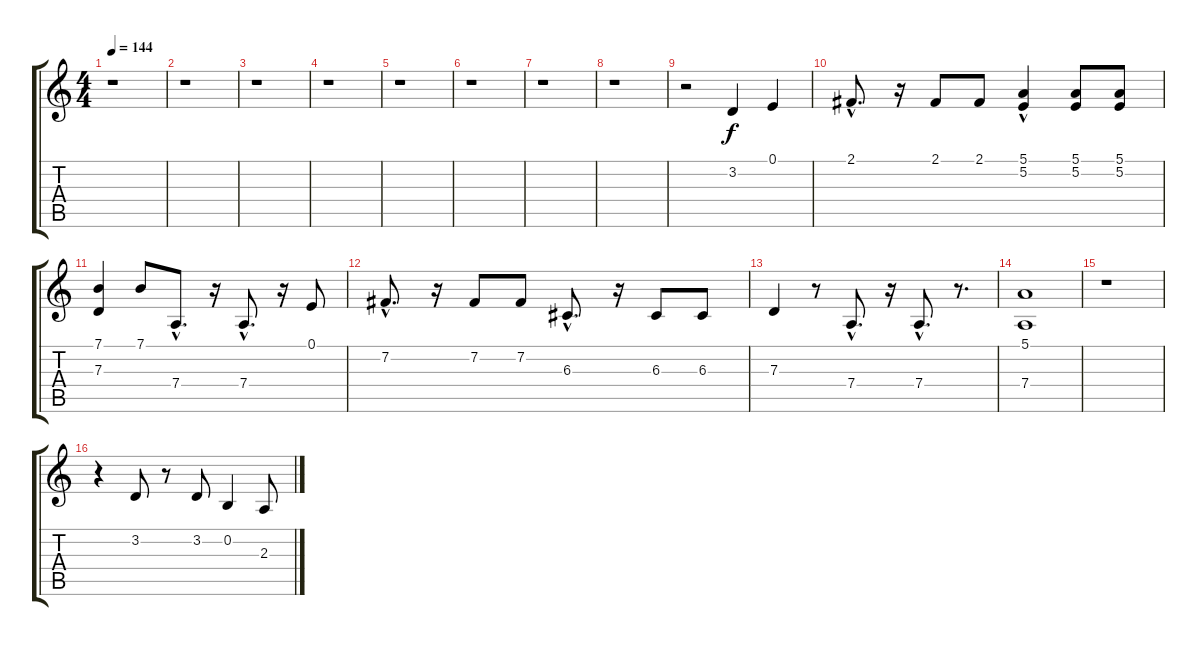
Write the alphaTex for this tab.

\track "" {instrument trumpet}
\staff {score tabs}
\tuning (E4 B3 G3 D3 A2 E2) {hide}
\ts (4 4)
\tempo 144
\clef g2
\ks c
r.1{dy f} |
r.1 |
r.1 |
r.1 |
r.1 |
r.1 |
r.1 |
r.1 |
r.2 3.2.4 0.1.4 |
2.1{hac}.8{d} r.16 2.1.8 2.1.8 (5.1{hac} 5.2).4 (5.1 5.2).8 (5.1 5.2).8 |
(7.1 7.3).4 7.1.8 7.4{hac}.8{d} r.16 7.4{hac}.8{d} r.16 0.1.8 |
7.2{hac}.8{d} r.16 7.2.8 7.2.8 6.3{hac}.8{d} r.16 6.3.8 6.3.8 |
7.3.4 r.8 7.4{hac}.8{d} r.16 7.4{hac}.8{d} r.8{d} |
(5.1 7.4).1 |
r.1 |
r.4 3.2.8 r.8 3.2.8 0.2.4 2.3.8
